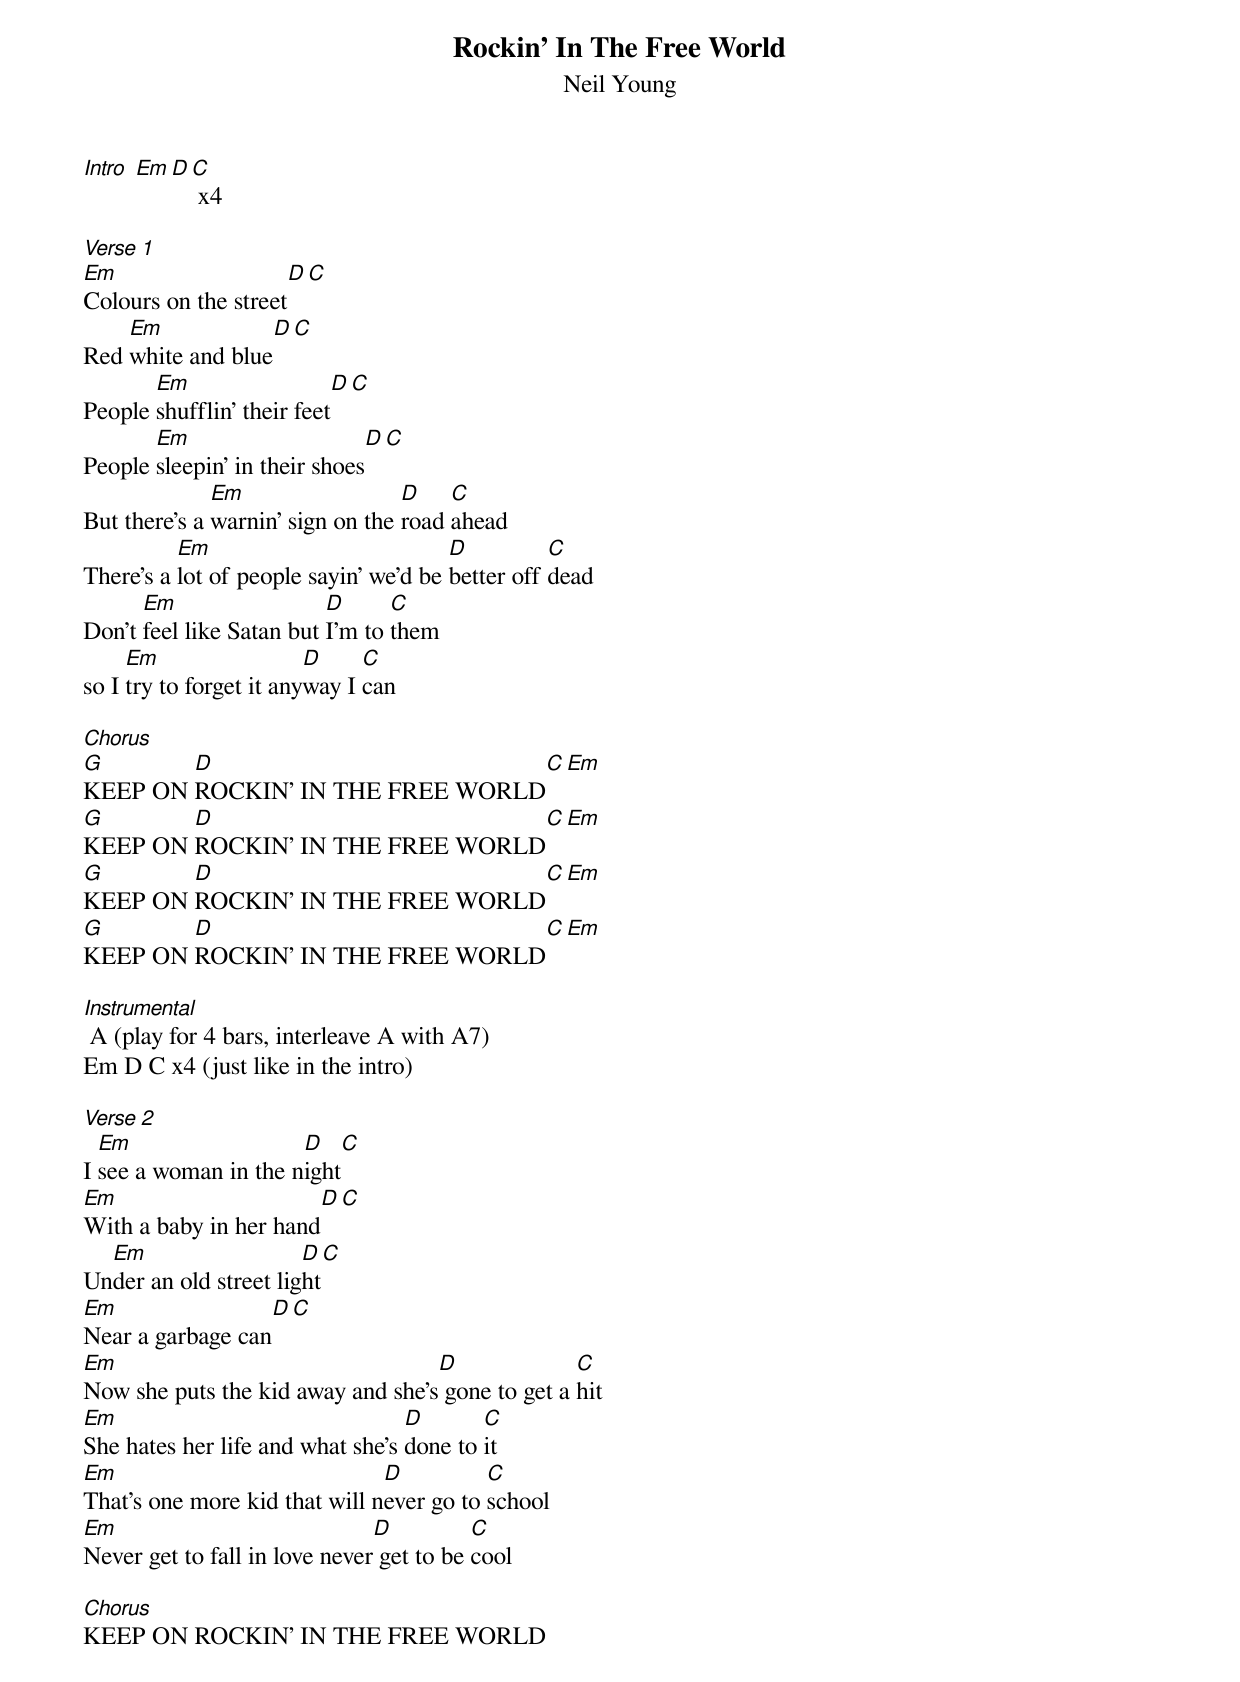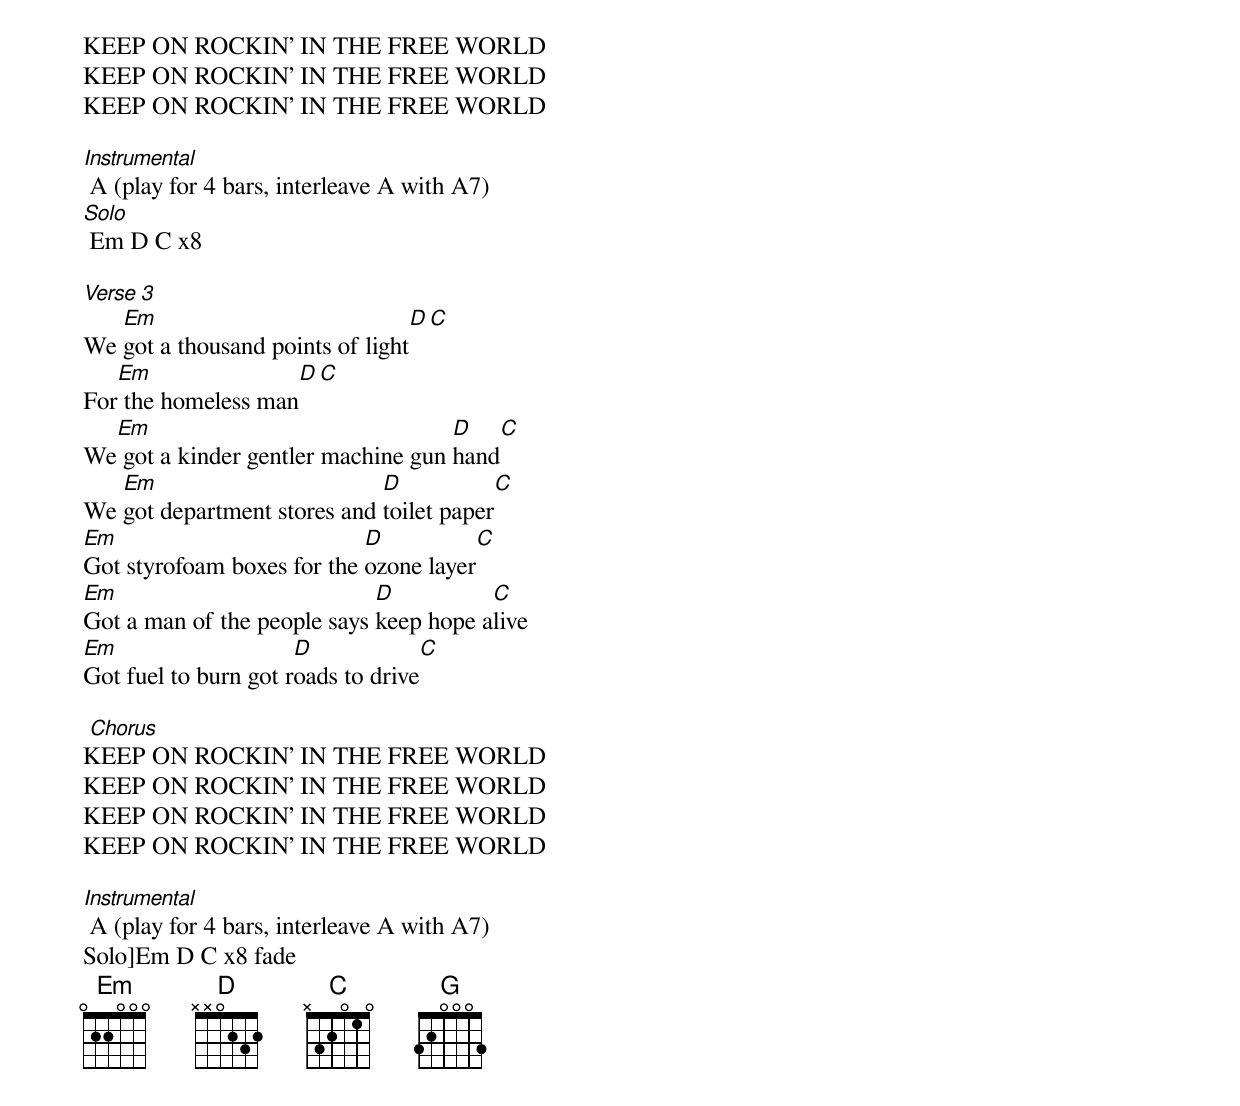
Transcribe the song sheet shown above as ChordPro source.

{title:Rockin' In The Free World}
{subtitle:Neil Young}
[Intro] [Em][D][C] x4

[Verse 1]
[Em]Colours on the street[D][C]
Red [Em]white and blue[D][C]
People [Em]shufflin' their feet[D][C]
People [Em]sleepin' in their shoes[D][C]
But there's a [Em]warnin' sign on the [D]road [C]ahead
There's a [Em]lot of people sayin' we'd be [D]better off [C]dead
Don't [Em]feel like Satan but [D]I'm to [C]them
so I [Em]try to forget it any[D]way I [C]can

[Chorus]
[G]KEEP ON [D]ROCKIN' IN THE FREE WORLD[C][Em]
[G]KEEP ON [D]ROCKIN' IN THE FREE WORLD[C][Em]
[G]KEEP ON [D]ROCKIN' IN THE FREE WORLD[C][Em]
[G]KEEP ON [D]ROCKIN' IN THE FREE WORLD[C][Em]

[Instrumental] A (play for 4 bars, interleave A with A7)
Em D C x4 (just like in the intro)

[Verse 2]
I [Em]see a woman in the n[D]ight[C]
[Em]With a baby in her hand[D][C]
Un[Em]der an old street lig[D]ht[C]
[Em]Near a garbage can[D][C]
[Em]Now she puts the kid away and she's[D] gone to get a [C]hit
[Em]She hates her life and what she's [D]done to [C]it
[Em]That's one more kid that will n[D]ever go to [C]school
[Em]Never get to fall in love never[D] get to be [C]cool

[Chorus]
KEEP ON ROCKIN' IN THE FREE WORLD
KEEP ON ROCKIN' IN THE FREE WORLD
KEEP ON ROCKIN' IN THE FREE WORLD
KEEP ON ROCKIN' IN THE FREE WORLD

[Instrumental] A (play for 4 bars, interleave A with A7)
[Solo] Em D C x8

[Verse 3]
We [Em]got a thousand points of light[D][C]
For[Em] the homeless man[D][C]
We[Em] got a kinder gentler machine gun [D]hand[C]
We [Em]got department stores and [D]toilet paper[C]
[Em]Got styrofoam boxes for the [D]ozone layer[C]
[Em]Got a man of the people says [D]keep hope a[C]live
[Em]Got fuel to burn got r[D]oads to drive[C]

 [Chorus]
KEEP ON ROCKIN' IN THE FREE WORLD
KEEP ON ROCKIN' IN THE FREE WORLD
KEEP ON ROCKIN' IN THE FREE WORLD
KEEP ON ROCKIN' IN THE FREE WORLD

[Instrumental] A (play for 4 bars, interleave A with A7)
Solo]Em D C x8 fade
